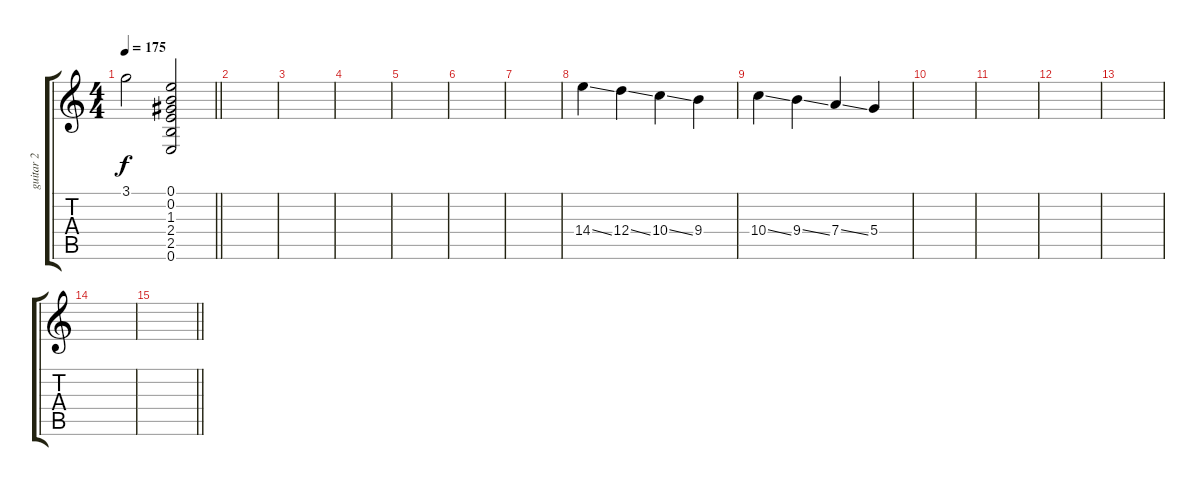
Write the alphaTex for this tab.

\track ("guitar 2" "guitar 2") {instrument electricguitarjazz}
\staff {score tabs}
\tuning (E4 B3 G3 D3 A2 E2) {hide}
\ts (4 4)
\tempo 175
\clef g2
\barLineRight lightlight
\ks c
3.1.2{dy f} (0.1 0.2 1.3 2.4 2.5 0.6).2 |
|
|
|
|
|
|
14.4{ss}.4{instrument overdrivenguitar} 12.4{ss}.4 10.4{ss}.4 9.4.4 |
10.4{ss}.4 9.4{ss}.4 7.4{ss}.4 5.4.4 |
|
|
|
|
|
\barLineRight lightlight
